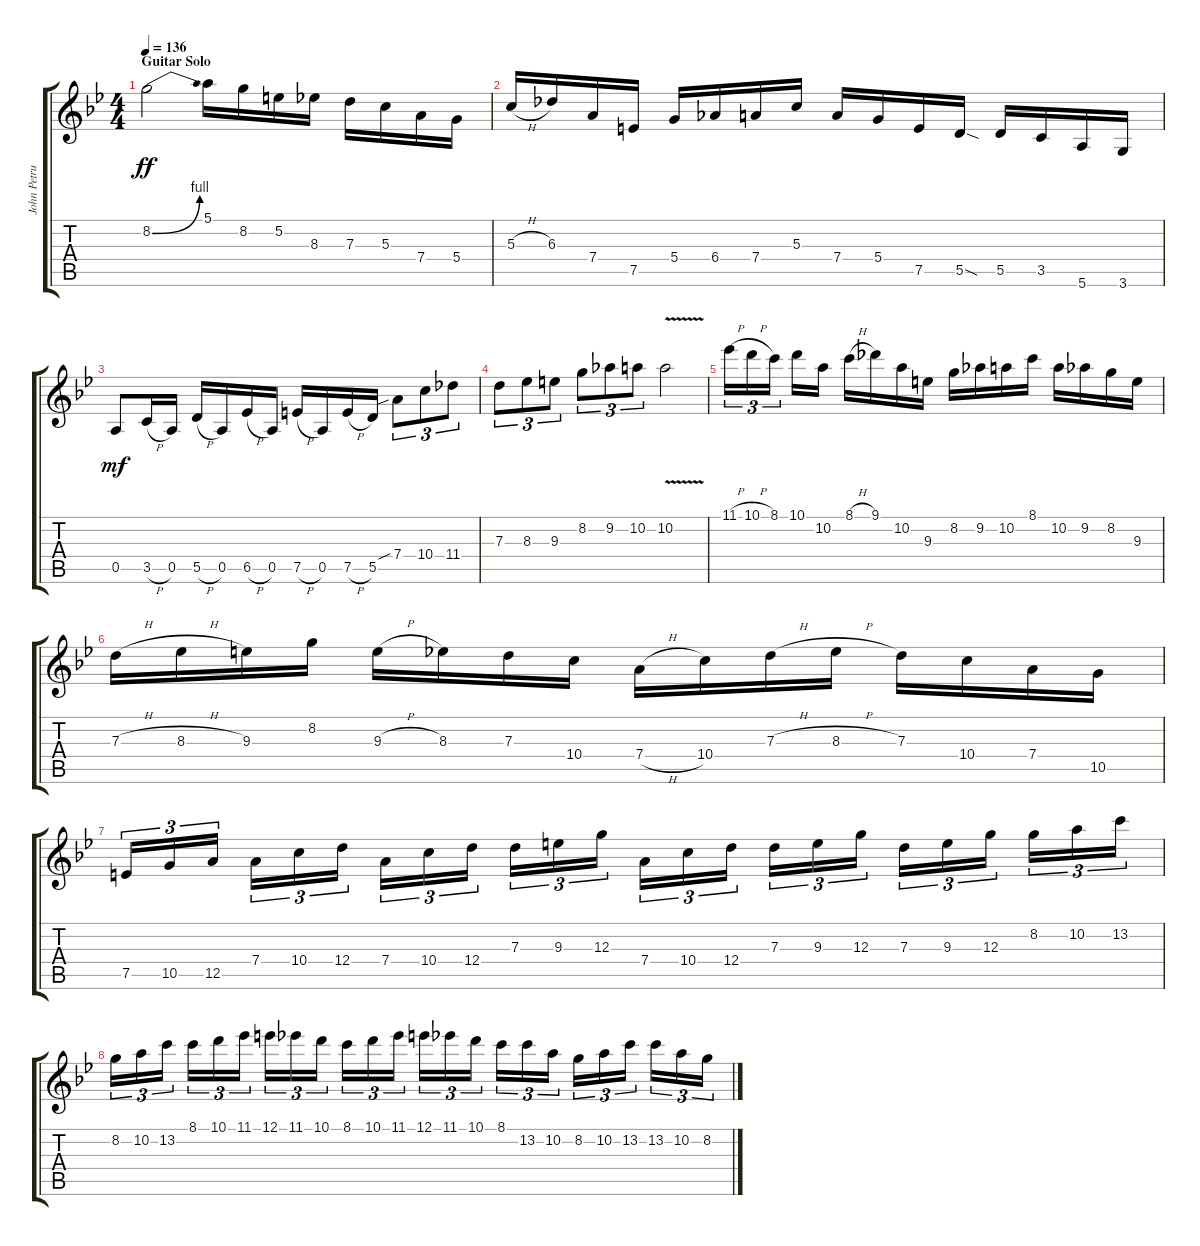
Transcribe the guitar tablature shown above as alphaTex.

\track ("John Petrucci" "John Petru") {instrument distortionguitar}
\staff {score tabs}
\tuning (E4 B3 G3 D3 A2 E2) {hide}
\ts (4 4)
\section ("" "Guitar Solo")
\tempo 136
\clef g2
\ks bb
8.2{be (bend 0 0 60 4)}.2{dy ff volume 16} 5.1.16 8.2.16 5.2.16 8.3.16 7.3.16 5.3.16 7.4.16 5.4.16 |
5.3{h}.16 6.3.16 7.4.16 7.5.16 5.4.16 6.4.16 7.4.16 5.3.16 7.4.16 5.4.16 7.5.16 5.5{sod}.16 5.5.16 3.5.16 5.6.16 3.6.16 |
0.5.8{dy mf volume 16} 3.5{h}.16 0.5.16 5.5{h}.16 0.5.16 6.5{h}.16 0.5.16 7.5{h}.16 0.5.16 7.5{h}.16 5.5.16 7.4{sib}.8{tu (3 2)} 10.4.8{tu (3 2)} 11.4.8{tu (3 2)} |
7.3.8{tu (3 2)} 8.3.8{tu (3 2)} 9.3.8{tu (3 2)} 8.2.8{tu (3 2)} 9.2.8{tu (3 2)} 10.2.8{tu (3 2)} 10.2{v}.2 |
11.1{h}.16{tu (3 2)} 10.1{h}.16{tu (3 2)} 8.1.16{tu (3 2) beam splitsecondary} 10.1.16 10.2.16 8.1{h}.16 9.1.16 10.2.16 9.3.16 8.2.16 9.2.16 10.2.16 8.1.16 10.2.16 9.2.16 8.2.16 9.3.16 |
7.3{h}.16 8.3{h}.16 9.3.16 8.2.16 9.3{h}.16 8.3.16 7.3.16 10.4.16 7.4{h}.16 10.4.16 7.3{h}.16 8.3{h}.16 7.3.16 10.4.16 7.4.16 10.5.16 |
7.5.16{tu (3 2)} 10.5.16{tu (3 2)} 12.5.16{tu (3 2) beam splitsecondary} 7.4.16{tu (3 2)} 10.4.16{tu (3 2)} 12.4.16{tu (3 2)} 7.4.16{tu (3 2)} 10.4.16{tu (3 2)} 12.4.16{tu (3 2) beam splitsecondary} 7.3.16{tu (3 2)} 9.3.16{tu (3 2)} 12.3.16{tu (3 2)} 7.4.16{tu (3 2)} 10.4.16{tu (3 2)} 12.4.16{tu (3 2) beam splitsecondary} 7.3.16{tu (3 2)} 9.3.16{tu (3 2)} 12.3.16{tu (3 2)} 7.3.16{tu (3 2)} 9.3.16{tu (3 2)} 12.3.16{tu (3 2) beam splitsecondary} 8.2.16{tu (3 2)} 10.2.16{tu (3 2)} 13.2.16{tu (3 2)} |
8.2.16{tu (3 2)} 10.2.16{tu (3 2)} 13.2.16{tu (3 2) beam splitsecondary} 8.1.16{tu (3 2)} 10.1.16{tu (3 2)} 11.1.16{tu (3 2)} 12.1.16{tu (3 2)} 11.1.16{tu (3 2)} 10.1.16{tu (3 2) beam splitsecondary} 8.1.16{tu (3 2)} 10.1.16{tu (3 2)} 11.1.16{tu (3 2)} 12.1.16{tu (3 2)} 11.1.16{tu (3 2)} 10.1.16{tu (3 2) beam splitsecondary} 8.1.16{tu (3 2)} 13.2.16{tu (3 2)} 10.2.16{tu (3 2)} 8.2.16{tu (3 2)} 10.2.16{tu (3 2)} 13.2.16{tu (3 2) beam splitsecondary} 13.2.16{tu (3 2)} 10.2.16{tu (3 2)} 8.2.16{tu (3 2)}
